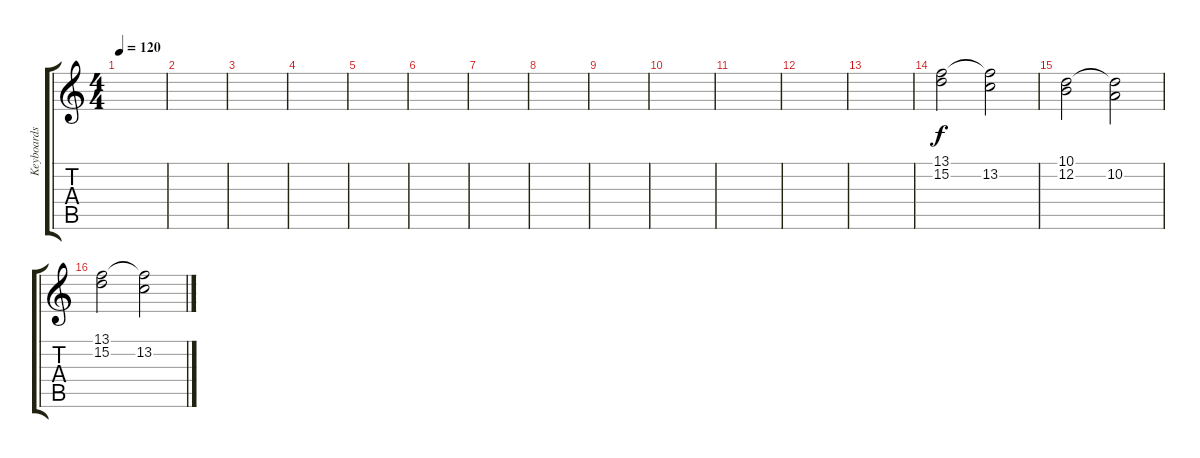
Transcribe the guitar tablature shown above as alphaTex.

\track ("Keyboards 1" "Keyboards ") {instrument stringensemble1}
\staff {score tabs}
\tuning (E4 B3 G3 D3 A2 E2) {hide}
\ts (4 4)
\tempo 120
\clef g2
\ks c
|
|
|
|
|
|
|
|
|
|
|
|
|
(13.1 15.2).2 (13.1{t} 13.2).2 |
(10.1 12.2).2 (10.1{t} 10.2).2 |
(13.1 15.2).2 (13.1{t} 13.2).2
